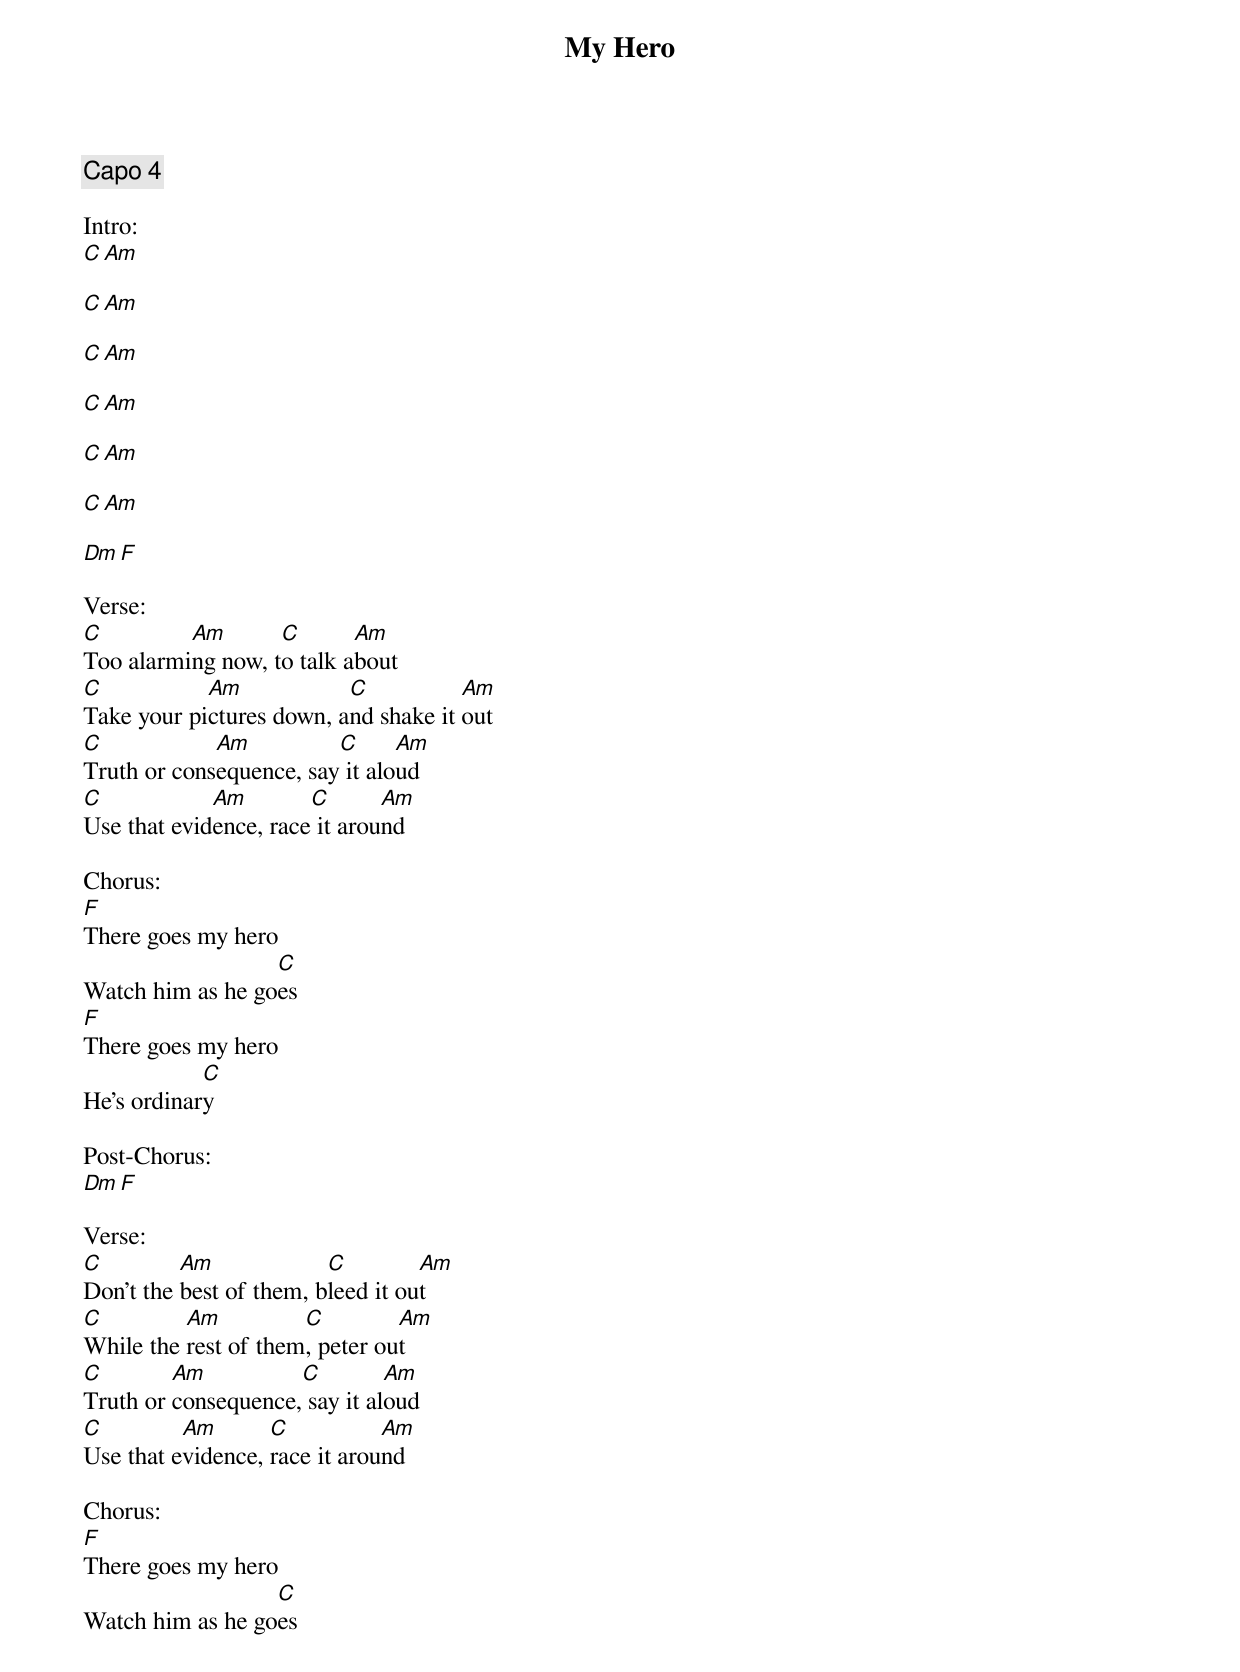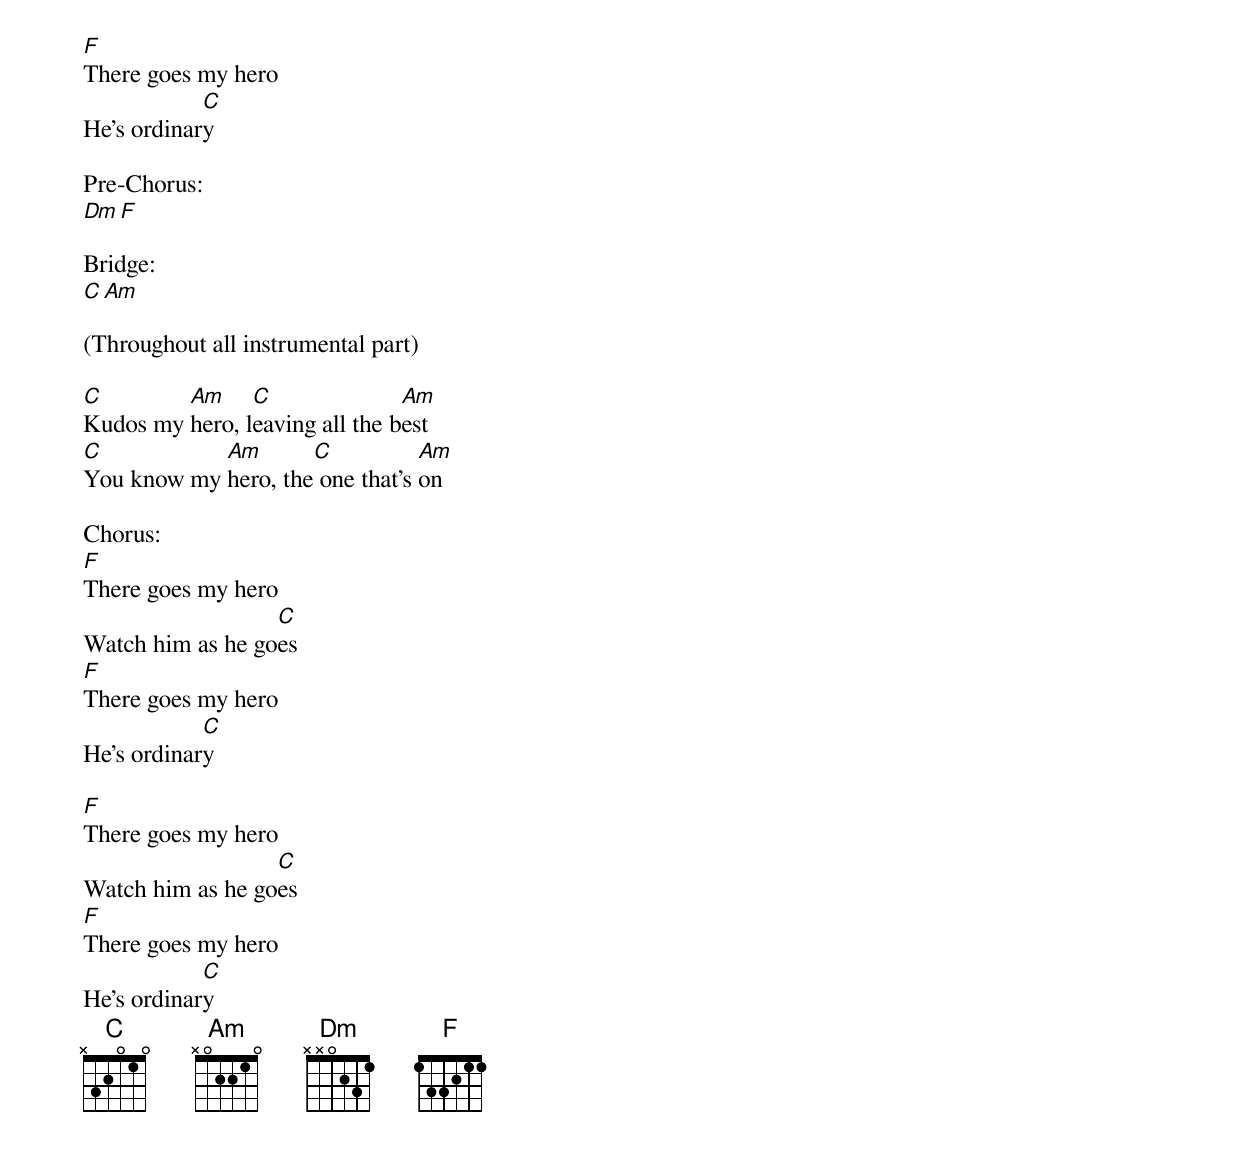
{title:My Hero}
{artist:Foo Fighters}
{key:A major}
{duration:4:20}
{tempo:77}
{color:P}

{comment: Capo 4}

Intro:
[C][Am]

[C][Am]

[C][Am]

[C][Am]

[C][Am]

[C][Am]

[Dm][F]

Verse:
[C]Too alarmi[Am]ng now, t[C]o talk a[Am]bout
[C]Take your pi[Am]ctures down, a[C]nd shake it [Am]out
[C]Truth or cons[Am]equence, say[C] it alo[Am]ud
[C]Use that evid[Am]ence, race[C] it arou[Am]nd

Chorus:
[F]There goes my hero
Watch him as he go[C]es
[F]There goes my hero
He's ordinar[C]y

Post-Chorus:
[Dm][F]

Verse:
[C]Don't the [Am]best of them, b[C]leed it ou[Am]t
[C]While the [Am]rest of them[C], peter ou[Am]t
[C]Truth or [Am]consequence,[C] say it al[Am]oud
[C]Use that e[Am]vidence, [C]race it arou[Am]nd

Chorus:
[F]There goes my hero
Watch him as he go[C]es
[F]There goes my hero
He's ordinar[C]y

Pre-Chorus:
[Dm][F]

Bridge:
[C][Am]

(Throughout all instrumental part)

[C]Kudos my [Am]hero, l[C]eaving all the b[Am]est
[C]You know my [Am]hero, the[C] one that's [Am]on

Chorus:
[F]There goes my hero
Watch him as he go[C]es
[F]There goes my hero
He's ordinar[C]y

[F]There goes my hero
Watch him as he go[C]es
[F]There goes my hero
He's ordinar[C]y
